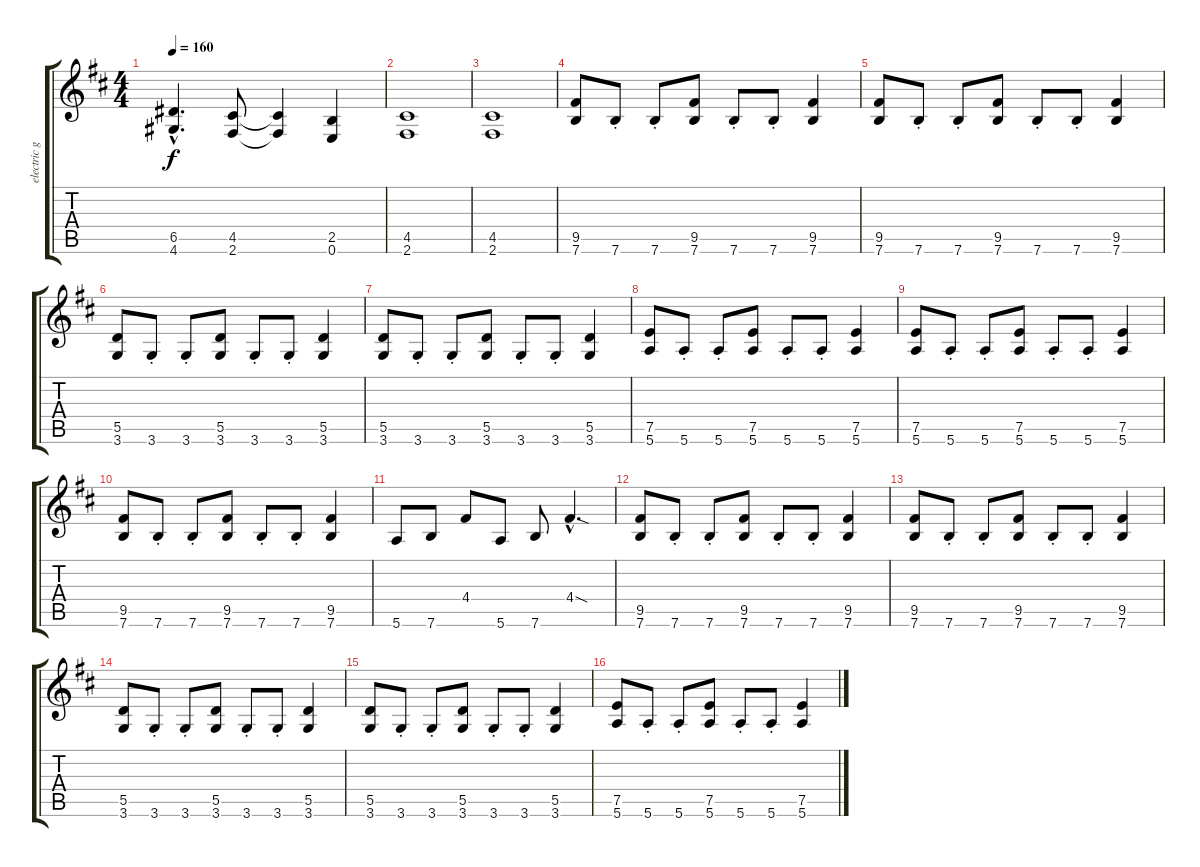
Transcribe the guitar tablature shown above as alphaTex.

\track ("electric guitar" "electric g") {instrument distortionguitar}
\staff {score tabs}
\tuning (E4 B3 G3 D3 A2 E2) {hide}
\ts (4 4)
\tempo 160
\clef g2
\ks bminor
(6.5{hac} 4.6{hac}).4{d dy f} (4.5 2.6).8 (4.5{t} 2.6{t}).4 (2.5 0.6).4 |
(4.5 2.6).1 |
(4.5 2.6).1 |
(9.5 7.6).8 7.6{st}.8 7.6{st}.8 (9.5 7.6).8 7.6{st}.8 7.6{st}.8 (9.5 7.6).4 |
(9.5 7.6).8 7.6{st}.8 7.6{st}.8 (9.5 7.6).8 7.6{st}.8 7.6{st}.8 (9.5 7.6).4 |
(5.5 3.6).8 3.6{st}.8 3.6{st}.8 (5.5 3.6).8 3.6{st}.8 3.6{st}.8 (5.5 3.6).4 |
(5.5 3.6).8 3.6{st}.8 3.6{st}.8 (5.5 3.6).8 3.6{st}.8 3.6{st}.8 (5.5 3.6).4 |
(7.5 5.6).8 5.6{st}.8 5.6{st}.8 (7.5 5.6).8 5.6{st}.8 5.6{st}.8 (7.5 5.6).4 |
(7.5 5.6).8 5.6{st}.8 5.6{st}.8 (7.5 5.6).8 5.6{st}.8 5.6{st}.8 (7.5 5.6).4 |
(9.5 7.6).8 7.6{st}.8 7.6{st}.8 (9.5 7.6).8 7.6{st}.8 7.6{st}.8 (9.5 7.6).4 |
5.6.8 7.6.8 4.4.8 5.6.8 7.6.8 4.4{sod hac}.4{d} |
(9.5 7.6).8 7.6{st}.8 7.6{st}.8 (9.5 7.6).8 7.6{st}.8 7.6{st}.8 (9.5 7.6).4 |
(9.5 7.6).8 7.6{st}.8 7.6{st}.8 (9.5 7.6).8 7.6{st}.8 7.6{st}.8 (9.5 7.6).4 |
(5.5 3.6).8 3.6{st}.8 3.6{st}.8 (5.5 3.6).8 3.6{st}.8 3.6{st}.8 (5.5 3.6).4 |
(5.5 3.6).8 3.6{st}.8 3.6{st}.8 (5.5 3.6).8 3.6{st}.8 3.6{st}.8 (5.5 3.6).4 |
(7.5 5.6).8 5.6{st}.8 5.6{st}.8 (7.5 5.6).8 5.6{st}.8 5.6{st}.8 (7.5 5.6).4
